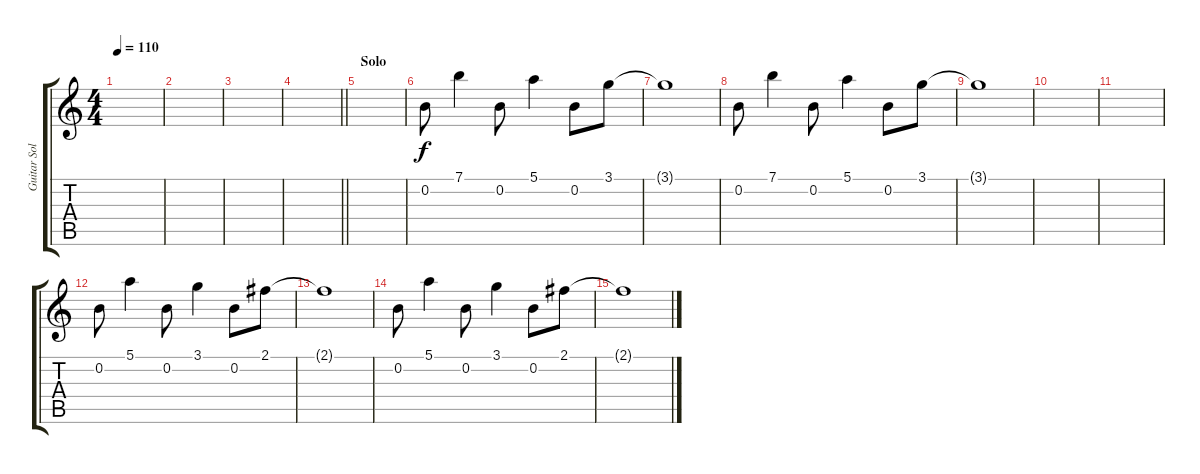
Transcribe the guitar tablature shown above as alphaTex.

\track ("Guitar Solo" "Guitar Sol") {instrument electricguitarclean}
\staff {score tabs}
\tuning (E4 B3 G3 D3 A2 E2) {hide}
\ts (4 4)
\tempo 110
\clef g2
\ks c
|
|
|
\barLineRight lightlight
|
\section ("" "Solo")
|
0.2.8 7.1.4 0.2.8 5.1.4 0.2.8 3.1.8 |
3.1{t}.1 |
0.2.8 7.1.4 0.2.8 5.1.4 0.2.8 3.1.8 |
3.1{t}.1 |
|
|
0.2.8 5.1.4 0.2.8 3.1.4 0.2.8 2.1.8 |
2.1{t}.1 |
0.2.8 5.1.4 0.2.8 3.1.4 0.2.8 2.1.8 |
2.1{t}.1
